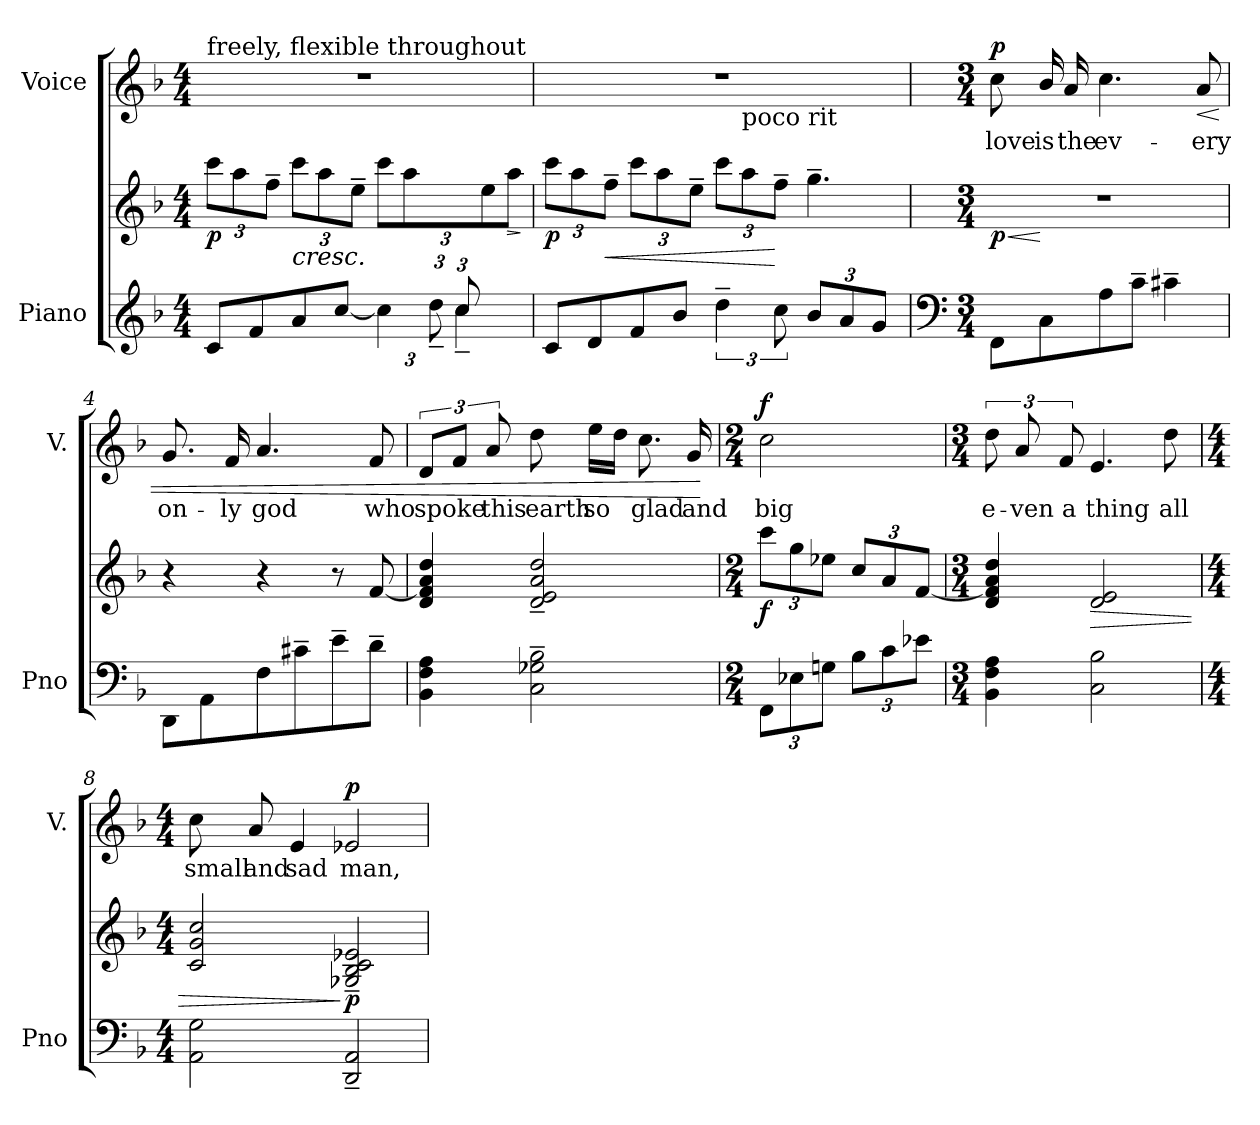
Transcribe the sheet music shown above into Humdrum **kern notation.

**kern	**kern	**dynam	**kern	**text	**dynam
*part2	*part2	*part2	*part1	*part1	*part1
*staff3	*staff2	*staff2/3	*staff1	*staff1	*staff1
*I"Piano	*	*	*I"Voice	*	*
*I'Pno	*	*	*I'V.	*	*
*clefG2	*clefG2	*	*clefG2	*	*
*k[b-]	*k[b-]	*	*k[b-]	*	*
*F:	*F:	*	*F:	*	*
*M4/4	*M4/4	*	*M4/4	*	*
=1	=1	=1	=1	=1	=1
*^	*	*	*	*	*
*	*	*Xbrackettup	*	*	*	*
!	!	!	!	!LO:TX:a:t=freely, flexible throughout	!	!
!	!	!	!LO:DY:b	!	!	!
3%2ryy	8c/L	12ccc\L	p	1rdd	.	.
.	.	12aa\	.	.	.	.
.	8f/	.	.	.	.	.
.	.	12ff~>\J	.	.	.	.
!	!	!	!LO:HP:b	!	!	!
.	8a/	12ccc\L	<	.	.	.
.	.	12aa\	.	.	.	.
.	[<8cc/J	.	.	.	.	.
.	.	12ee~>\J	.	.	.	.
.	6cc\]	12ccc\L	.	.	.	.
.	.	12aa\	.	.	.	.
12dd/J	12dd~<\	6ryy	.	.	.	.
*Xbrackettup	*	*	*	*	*	*
12cc/L	4cc~<\	.	.	.	.	.
6ryy	.	12ee\	.	.	.	.
!	!	!	!LO:HP:b	!	!	!
.	.	12aa\J	>	.	.	.
*v	*v	*	*	*	*	*
.	.	[ ]	.	.	.
=2	=2	=2	=2	=2	=2
!	!	!LO:DY:b	!	!	!
*	*	*	*^	*	*
*	*	*	*	*^	*	*
*	*	*	*	*	*^	*	*
*	*	*	*	*	*	*^	*	*
*	*	*	*	*	*	*	*^	*	*
*	*	*	*	*	*	*	*	*^	*	*
8c/L	12ccc\L	p	1rdd	3..ryy	3ryy	3%2ryy	3%2ryy	3%2ryy	3%2ryy	.	.
.	12aa\	.	.	.	.	.	.	.	.	.	.
8d/	.	.	.	.	.	.	.	.	.	.	.
!	!	!LO:HP:b	!	!	!	!	!	!	!	!	!
.	12ff~>\J	<	.	.	.	.	.	.	.	.	.
8f/	12ccc\L	.	.	.	.	.	.	.	.	.	.
.	12aa\	.	.	.	6...ryy	.	.	.	.	.	.
8b-/J	.	.	.	.	.	.	.	.	.	.	.
.	12ee~>\J	.	.	.	.	.	.	.	.	.	.
*brackettup	*	*	*	*	*	*	*	*	*	*	*
6dd~>\	12ccc\L	.	.	.	.	.	.	.	.	.	.
!	!	!	!	!LO:TX:b:t=poco rit	!	!	!	!	!	!	!
.	12aa\	.	.	3ryy	.	.	.	.	.	.	.
.	.	.	.	.	3ryy	.	.	.	.	.	.
12cc\	12ff~>\J	[	.	.	.	24ryy	12ryy	6ryy	6ryy	.	.
.	.	.	.	.	.	6..ryy	.	.	.	.	.
*Xbrackettup	*Xtuplet	*	*	*	*	*	*	*	*	*	*
12b-/L	6.gg~>\	.	.	.	.	.	48ryy	.	.	.	.
.	.	.	.	.	.	.	6ryy	.	.	.	.
12a/	.	.	.	.	.	.	.	6ryy	24.ryy	.	.
.	.	.	.	.	.	.	.	.	12ryy	.	.
12g/J	.	.	.	12ryy	.	.	.	.	.	.	.
.	.	.	.	.	.	.	24.ryy	.	.	.	.
.	.	.	.	.	48ryy	.	.	.	48ryy	.	.
*	*	*	*v	*v	*v	*v	*v	*v	*v	*	*
!!LO:LB:g=z
=3	=3	=3	=3	=3	=3
*clefF4	*	*	*	*	*
*M3/4	*M3/4	*	*M3/4	*	*
*	*	*	*^	*	*
*	*	*	*	*^	*	*
*	*	*	*	*	*^	*	*
*	*	*	*	*	*	*^	*	*
*	*	*	*	*	*	*	*^	*	*
*	*	*	*	*	*	*	*	*^	*	*
!	!	!LO:HP:b	!	!	!	!	!	!	!	!	!
*	*	*	*v	*v	*v	*v	*v	*v	*v	*	*
*	*	*	*^	*	*
*	*	*	*	*^	*	*
*	*	*	*	*	*^	*	*
*	*	*	*	*	*	*^	*	*
*	*	*	*	*	*	*	*^	*	*
*	*	*	*	*	*	*	*	*^	*	*
!	!	!	!LO:TX:b:t=a tempo	!	!	!	!	!	!	!	!
!	!	!LO:DY:n=1:b	!	!	!	!	!	!	!	!LO:LY:b	!LO:DY:a
*	*	*	*v	*v	*v	*v	*v	*v	*v	*	*
8FF\L	2.rdd	< p	8cc\	love	p
!	!	!	!	!LO:LY:b	!
8C\	.	[	16b-/	is	.
!	!	!	!	!LO:LY:b	!
.	.	.	16a/	the	.
!	!	!	!	!LO:LY:b	!
8A\	.	.	4.cc\	ev-	.
8c~>\J	.	.	.	.	.
4c#X~>\	.	.	.	.	.
!	!	!	!	!LO:LY:b	!LO:HP:b
.	.	.	8a/	-ery	<
=4	=4	=4	=4	=4	=4
!	!	!	!	!LO:LY:b	!
8DD\L	4r	.	8.g/	on-	.
8AA\	.	.	.	.	.
!	!	!	!	!LO:LY:b	!
.	.	.	16f/	-ly	.
!	!	!	!	!LO:LY:b	!
8F\	4r	.	4.a/	god	.
8c#X~>\	.	.	.	.	.
8e~>\	8r	.	.	.	.
!	!	!	!	!LO:LY:b	!
8d~>\J	[<8f/	.	8f/	who	.
=5	=5	=5	=5	=5	=5
!	!	!	!	!LO:LY:b	!
4A\ 4F\ 4BB-\	4dd/ 4a/ 4f/] 4d/	.	12d/L	spoke	.
.	.	.	12f/J	.	.
!	!	!	!	!LO:LY:b	!
.	.	.	12a/	this	.
!	!	!	!	!LO:LY:b	!
2B-\~> 2G-X\~> 2C\~>	2dd/~< 2a/~< 2e/~< 2d/~<	.	8dd\	earth	.
!	!	!	!	!LO:LY:b	!
.	.	.	16ee\LL	so	.
.	.	.	16dd\JJ	.	.
!	!	!	!	!LO:LY:b	!
.	.	.	8.cc\	glad	.
!	!	!	!	!LO:LY:b	!
.	.	.	16g/	and	.
.	.	.	.	.	[
!!LO:LB:g=z
=6	=6	=6	=6	=6	=6
*M2/4	*M2/4	*	*M2/4	*	*
*	*tuplet	*	*	*	*
!	!	!LO:DY:b	!	!LO:LY:b	!LO:DY:a
12FF\L	12ccc\L	f	2cc\	big	f
12E-X\	12gg\	.	.	.	.
12Gn\J	12ee-X\J	.	.	.	.
12B-\L	12cc/L	.	.	.	.
12c\	12a/	.	.	.	.
12e-X\J	[12f/J	.	.	.	.
=7	=7	=7	=7	=7	=7
*M3/4	*M3/4	*	*M3/4	*	*
!	!	!	!	!LO:LY:b	!
4A\ 4F\ 4BB-\	4dd/ 4a/ 4f/] 4d/	.	12dd\	e-	.
!	!	!	!	!LO:LY:b	!
.	.	.	12a/	-ven	.
!	!	!	!	!LO:LY:b	!
.	.	.	12f/	a	.
!	!	!LO:HP:b	!	!	!
!	!	!	!	!LO:LY:b	!
2B-\ 2C\	2e/ 2d/	>	4.e/	thing	.
!	!	!	!	!LO:LY:b	!
.	.	.	8dd\	all	.
=8	=8	=8	=8	=8	=8
*M4/4	*M4/4	*	*M4/4	*	*
!	!	!	!	!LO:LY:b	!
2G\ 2AA\	2cc/ 2g/ 2c/	.	8cc\	small	.
!	!	!	!	!LO:LY:b	!
.	.	.	8a/	and	.
!	!	!	!	!LO:LY:b	!
.	.	.	4e/	sad	.
!	!	!LO:DY:n=1:b	!	!LO:LY:b	!LO:DY:a
2AA/~< 2DD/~<	2e-X/~< 2c/~< 2B-/~< 2G-X/~<	] p	2e-X/	man,	p
=	=	=	=	=	=
*-	*-	*-	*-	*-	*-
